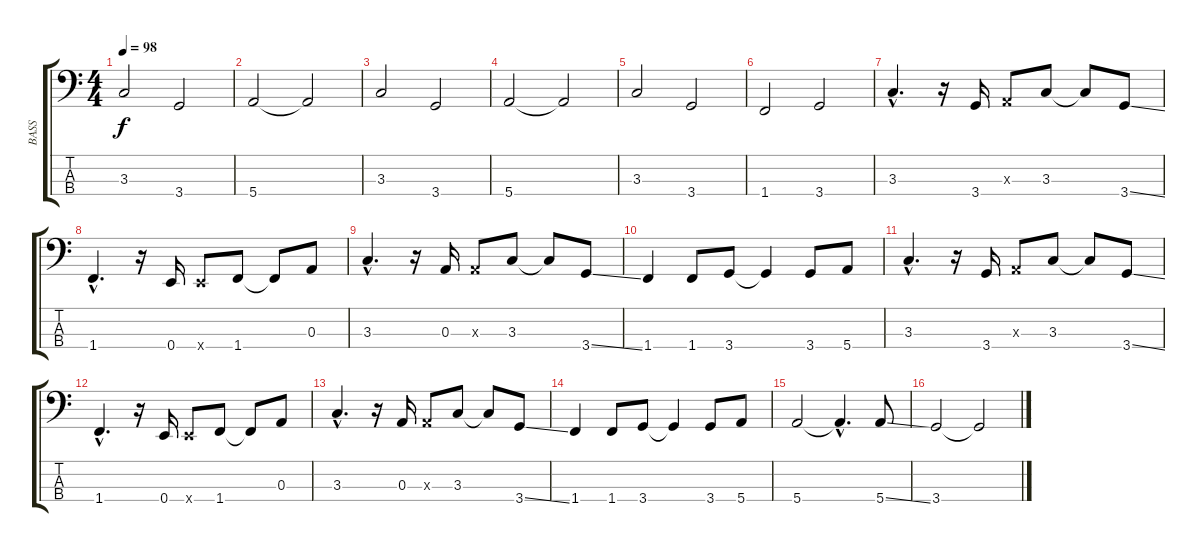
\track ("BASS" "BASS") {instrument electricbassfinger}
\staff {score tabs}
\tuning (G2 D2 A1 E1) {hide}
\ts (4 4)
\tempo 98
\clef f4
\ks c
3.3.2{dy f} 3.4.2 |
5.4.2 5.4{t}.2 |
3.3.2 3.4.2 |
5.4.2 5.4{t}.2 |
3.3.2 3.4.2 |
1.4.2 3.4.2 |
3.3{hac}.4{d} r.16 3.4.16 0.3{x}.8 3.3.8 3.3{t}.8 3.4{ss}.8 |
1.4{hac}.4{d} r.16 0.4.16 0.4{x}.8 1.4.8 1.4{t}.8 0.3.8 |
3.3{hac}.4{d} r.16 0.3.16 0.3{x}.8 3.3.8 3.3{t}.8 3.4{ss}.8 |
1.4.4 1.4.8 3.4.8 3.4{t}.4 3.4.8 5.4.8 |
3.3{hac}.4{d} r.16 3.4.16 0.3{x}.8 3.3.8 3.3{t}.8 3.4{ss}.8 |
1.4{hac}.4{d} r.16 0.4.16 0.4{x}.8 1.4.8 1.4{t}.8 0.3.8 |
3.3{hac}.4{d} r.16 0.3.16 0.3{x}.8 3.3.8 3.3{t}.8 3.4{ss}.8 |
1.4.4 1.4.8 3.4.8 3.4{t}.4 3.4.8 5.4.8 |
5.4.2 5.4{hac t}.4{d} 5.4{ss}.8 |
3.4.2 3.4{t}.2
